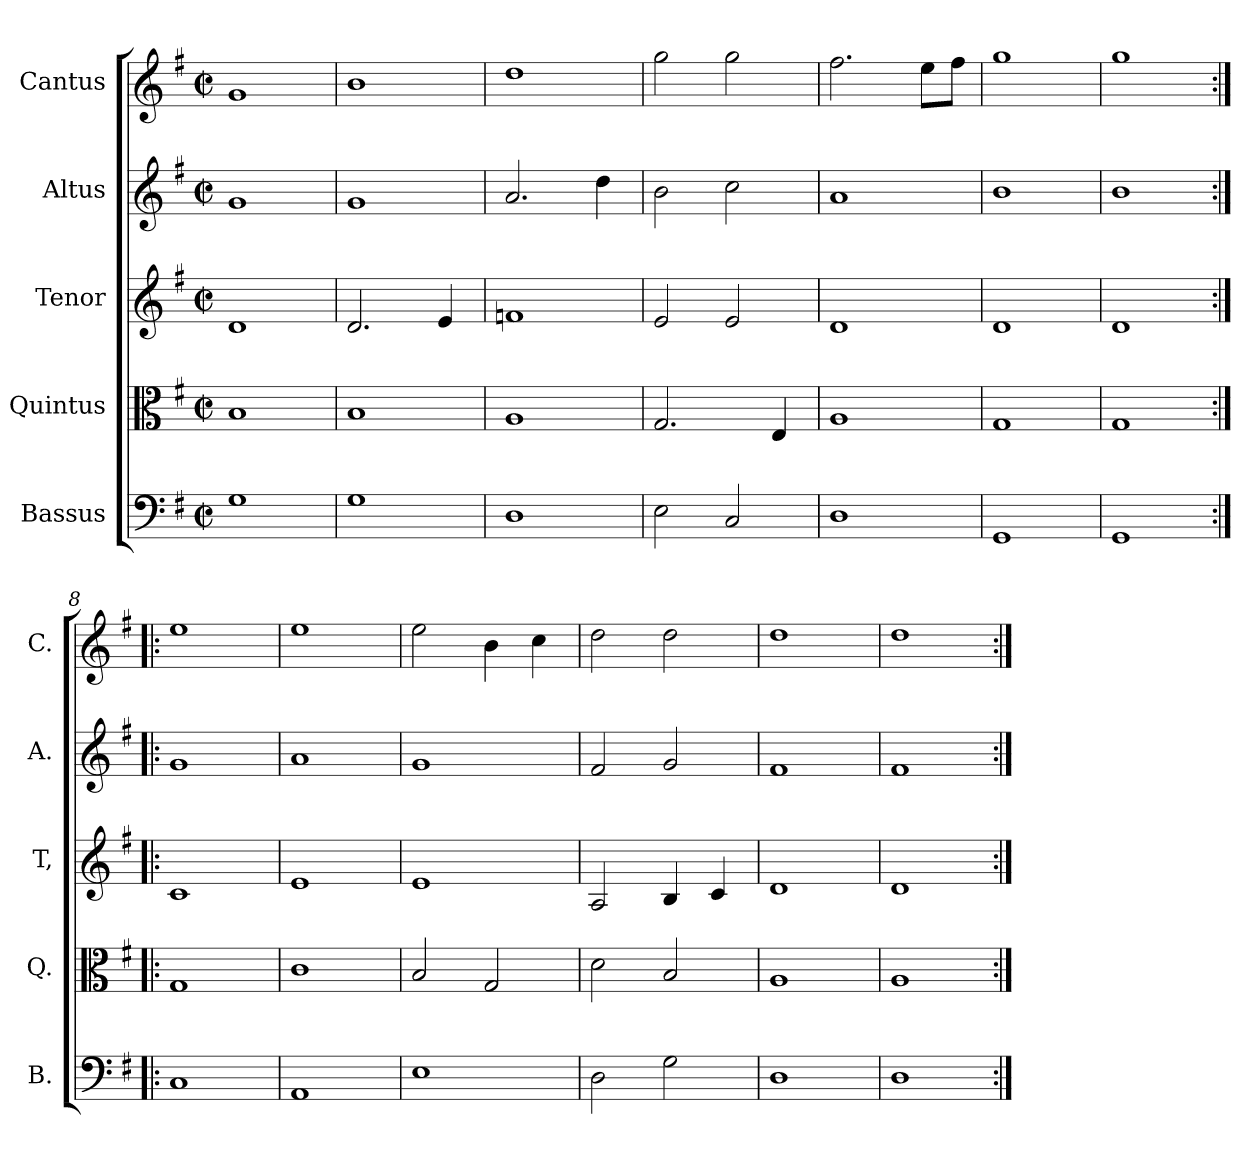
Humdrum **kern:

**kern	**kern	**kern	**kern	**kern
*part5	*part4	*part3	*part2	*part1
*staff5	*staff4	*staff3	*staff2	*staff1
*I"Bassus	*I"Quintus	*I"Tenor	*I"Altus	*I"Cantus
*I'B.	*I'Q.	*I'T,	*I'A.	*I'C.
*clefF4	*clefC3	*clefG2	*clefG2	*clefG2
*k[f#]	*k[f#]	*k[f#]	*k[f#]	*k[f#]
*G:	*G:	*G:	*G:	*G:
*M2/2	*M2/2	*M2/2	*M2/2	*M2/2
*met(c|)	*met(c|)	*met(c|)	*met(c|)	*met(c|)
=1	=1	=1	=1	=1
1G\	1B/	1d/	1g/	1g/
=2	=2	=2	=2	=2
1G\	1B/	2.d/	1g/	1b\
.	.	4e/	.	.
=3	=3	=3	=3	=3
1D\	1A/	1fn/	2.a/	1dd\
.	.	.	4dd\	.
=4	=4	=4	=4	=4
2E\	2.G/	2e/	2b\	2gg\
2C/	.	2e/	2cc\	2gg\
.	4E/	.	.	.
=5	=5	=5	=5	=5
1D\	1A/	1d/	1a/	2.ff#\
.	.	.	.	8ee\L
.	.	.	.	8ff#\J
=6	=6	=6	=6	=6
1GG/	1G/	1d/	1b\	1gg\
=7	=7	=7	=7	=7
1GG/	1G/	1d/	1b\	1gg\
=8:|!|:	=8:|!|:	=8:|!|:	=8:|!|:	=8:|!|:
1C/	1G/	1c/	1g/	1ee\
=9	=9	=9	=9	=9
1AA/	1c\	1e/	1a/	1ee\
=10	=10	=10	=10	=10
1E\	2B/	1e/	1g/	2ee\
.	2G/	.	.	4b\
.	.	.	.	4cc\
=11	=11	=11	=11	=11
2D\	2d\	2A/	2f#/	2dd\
2G\	2B/	4B/	2g/	2dd\
.	.	4c/	.	.
=12	=12	=12	=12	=12
1D\	1A/	1d/	1f#/	1dd\
=13	=13	=13	=13	=13
1D\	1A/	1d/	1f#/	1dd\
=:|!	=:|!	=:|!	=:|!	=:|!
*-	*-	*-	*-	*-
